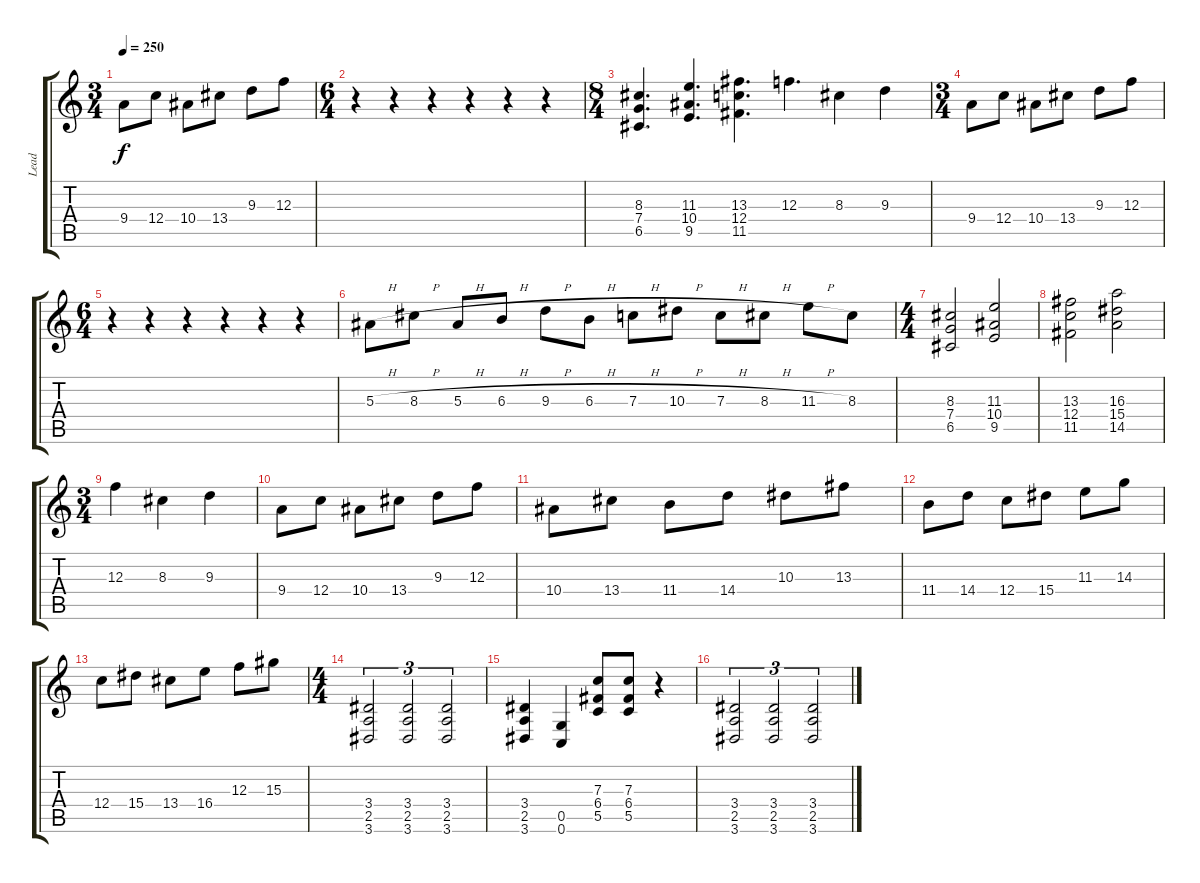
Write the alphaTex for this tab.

\track ("Lead" "Lead") {instrument distortionguitar}
\staff {score tabs}
\tuning (D4 A3 F3 C3 G2 C2) {hide}
\ts (3 4)
\tempo 250
\clef g2
\ks c
9.4.8{dy f} 12.4.8 10.4.8 13.4.8 9.3.8 12.3.8 |
\ts (6 4)
r.4 r.4 r.4 r.4 r.4 r.4 |
\ts (8 4)
(8.3 7.4 6.5).4{d} (11.3 10.4 9.5).4{d} (13.3 12.4 11.5).4{d} 12.3.4{d} 8.3.4 9.3.4 |
\ts (3 4)
9.4.8 12.4.8 10.4.8 13.4.8 9.3.8 12.3.8 |
\ts (6 4)
r.4 r.4 r.4 r.4 r.4 r.4 |
5.3{h}.8 8.3{h}.8 5.3{h}.8 6.3{h}.8 9.3{h}.8 6.3{h}.8 7.3{h}.8 10.3{h}.8 7.3{h}.8 8.3{h}.8 11.3{h}.8 8.3.8 |
\ts (4 4)
(8.3 7.4 6.5).2 (11.3 10.4 9.5).2 |
(13.3 12.4 11.5).2 (16.3 15.4 14.5).2 |
\ts (3 4)
12.3.4 8.3.4 9.3.4 |
9.4.8 12.4.8 10.4.8 13.4.8 9.3.8 12.3.8 |
10.4.8 13.4.8 11.4.8 14.4.8 10.3.8 13.3.8 |
11.4.8 14.4.8 12.4.8 15.4.8 11.3.8 14.3.8 |
12.4.8 15.4.8 13.4.8 16.4.8 12.3.8 15.3.8 |
\ts (4 4)
(3.4 2.5 3.6).2{tu (3 2)} (3.4 2.5 3.6).2{tu (3 2)} (3.4 2.5 3.6).2{tu (3 2)} |
(3.4 2.5 3.6).4 (0.5 0.6).4 (7.3 6.4 5.5).8 (7.3 6.4 5.5).8 r.4 |
(3.4 2.5 3.6).2{tu (3 2)} (3.4 2.5 3.6).2{tu (3 2)} (3.4 2.5 3.6).2{tu (3 2)}
